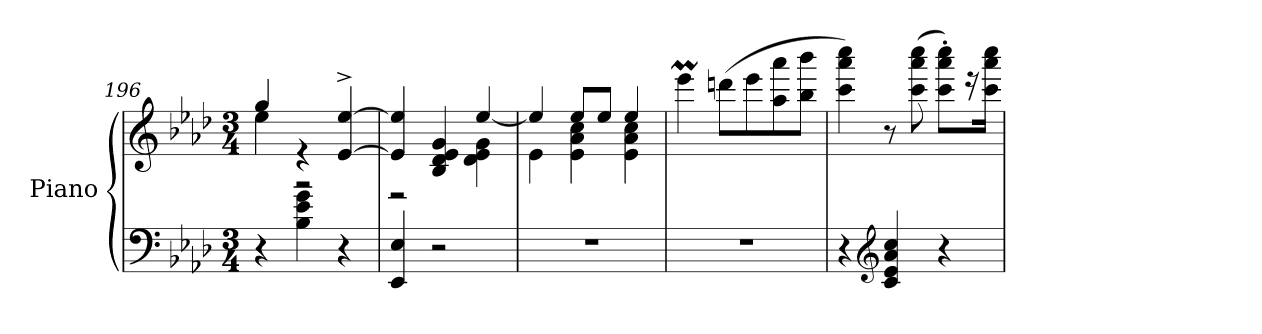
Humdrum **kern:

**kern	**kern
*part1	*part1
*staff2	*staff1
*I"Piano	*
*I'Pno.	*
*clefF4	*clefG2
*k[b-e-a-d-]	*k[b-e-a-d-]
*M3/4	*M3/4
=196	=196
*	*^
4r	4gg/	4ee-\
4B-\ 4e-\ 4g\	4re	2r
4r	[4e-/^ [4ee-/^	.
!!LO:LB:g=z	!!
=197	=197	=197
4EE-/ 4E-/	4e-/] 4ee-/]	2r
2r	4B-/ 4d-/ 4e-/ 4g/	.
.	4d-\ 4e-\ 4g\	[4ee-/
=198	=198	=198
2.r	4e-\	4ee-/]
.	4e-\ 4a-\ 4cc\	8ee-/L
.	.	8ee-/J
.	4e-\ 4a-\ 4cc\	4ee-/
*	*v	*v
=199	=199
2.r	4eee-M\
.	(>8dddn\L
.	8eee-\
.	8aa-\ 8aaa-\
.	8bb-\ 8bbb-\J
=200	=200
4r	4ccc\ 4aaa-\ 4cccc\)
*clefG2	*
4c/ 4e-/ 4a-/ 4cc/	8r
.	(>8ccc\ 8aaa-\ 8cccc\
4r	8ccc\' 8aaa-\' 8cccc\'L)
.	16r
.	16ccc\ 16aaa-\ 16cccc\Jk
=	=
*-	*-
